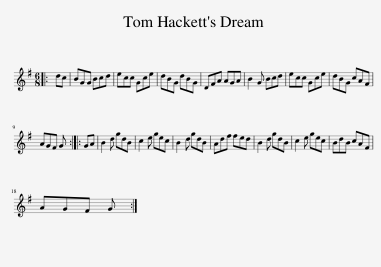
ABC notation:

X:1
L:1/8
M:6/8
I:linebreak $
K:G
V:1 treble
V:1
|: dc | BGG Bcd | ecc Gce | dBG dBG | DFA AGA | %5
 B2 G Bcd | ecc Gce | dBG cAF |$ AGF G :: GA | %10
 B2 d gdB | c2 e gec | B2 d gdB | Adf fed | B2 d gdB | %15
 c2 e gec | BdB cAF |$ AGF G :| %18
